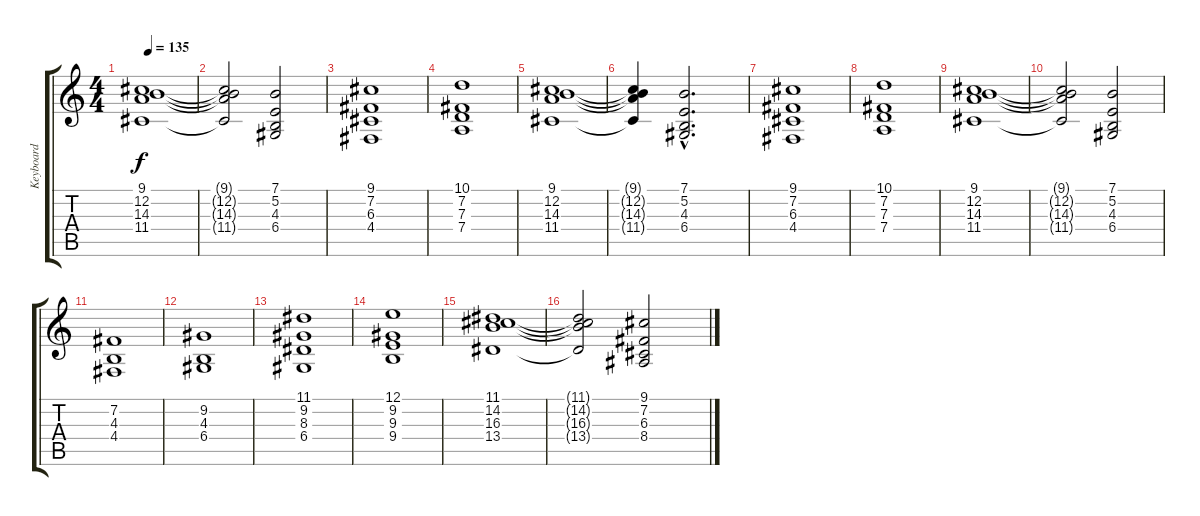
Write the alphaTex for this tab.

\track ("Keyboard" "Keyboard") {instrument pad8sweep}
\staff {score tabs}
\tuning (E4 B3 G3 D3 A2 E2) {hide}
\ts (4 4)
\tempo 135
\clef g2
\ks c
(9.1 12.2 14.3 11.4).1{dy f} |
(9.1{t} 12.2{t} 14.3{t} 11.4{t}).2 (7.1 5.2 4.3 6.4).2 |
(9.1 7.2 6.3 4.4).1 |
(10.1 7.2 7.3 7.4).1 |
(9.1 12.2 14.3 11.4).1 |
(9.1{t} 12.2{t} 14.3{t} 11.4{t}).4 (7.1{hac} 5.2{hac} 4.3{hac} 6.4{hac}).2{d} |
(9.1 7.2 6.3 4.4).1 |
(10.1 7.2 7.3 7.4).1 |
(9.1 12.2 14.3 11.4).1 |
(9.1{t} 12.2{t} 14.3{t} 11.4{t}).2 (7.1 5.2 4.3 6.4).2 |
(7.2 4.3 4.4).1 |
(9.2 4.3 6.4).1 |
(11.1 9.2 8.3 6.4).1 |
(12.1 9.2 9.3 9.4).1 |
(11.1 14.2 16.3 13.4).1 |
(11.1{t} 14.2{t} 16.3{t} 13.4{t}).2 (9.1 7.2 6.3 8.4).2
